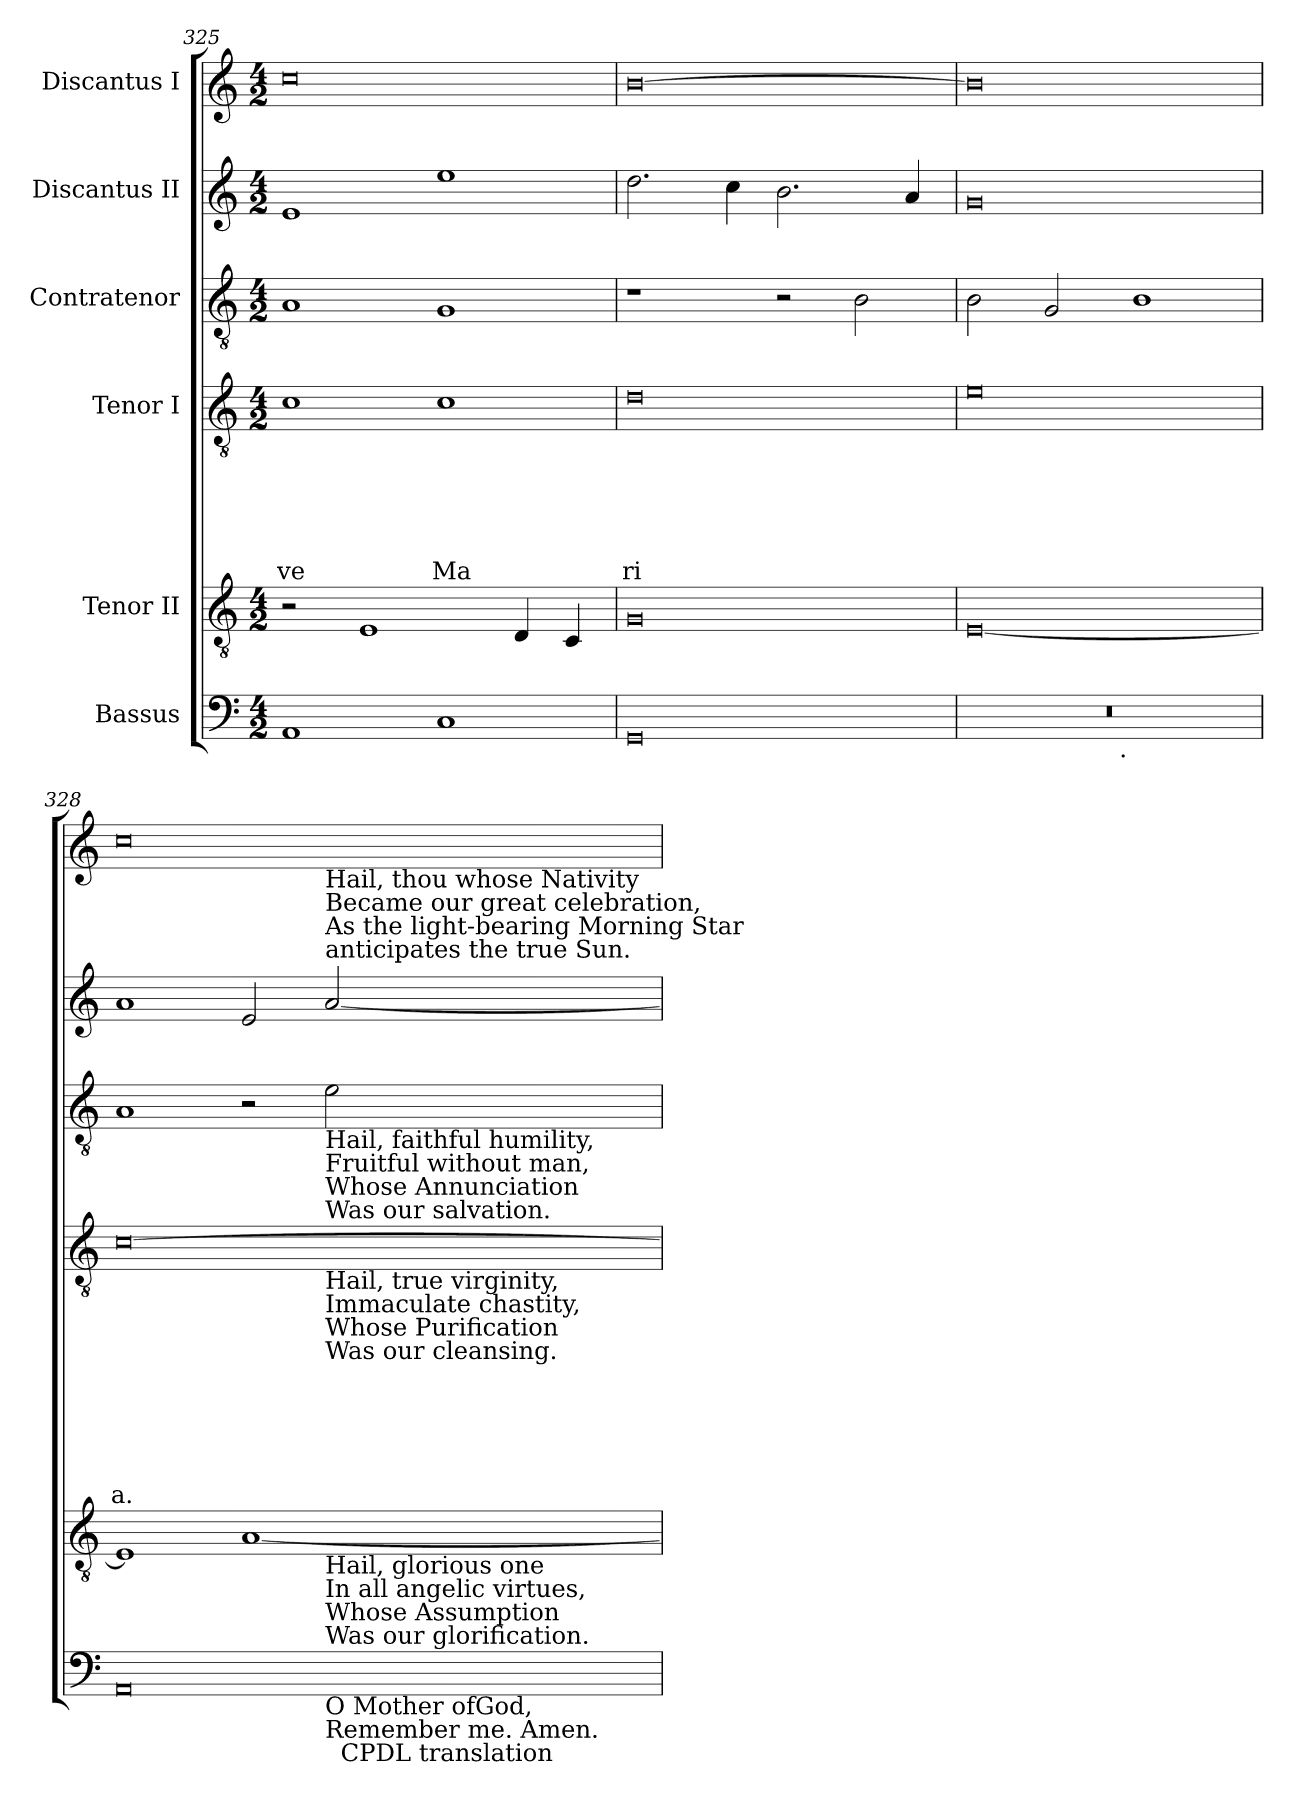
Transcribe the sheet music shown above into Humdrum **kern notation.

**kern	**kern	**kern	**text	**text	**text	**text	**text	**text	**kern	**kern	**kern
*part6	*part5	*part4	*part4	*part4	*part4	*part4	*part4	*part4	*part3	*part2	*part1
*staff6	*staff5	*staff4	*staff4	*staff4	*staff4	*staff4	*staff4	*staff4	*staff3	*staff2	*staff1
*I"Bassus	*I"Tenor II	*I"Tenor I	*	*	*	*	*	*	*I"Contratenor	*I"Discantus II	*I"Discantus I
*clefF4	*clefGv2	*clefGv2	*	*	*	*	*	*	*clefGv2	*clefG2	*clefG2
*k[]	*k[]	*k[]	*	*	*	*	*	*	*k[]	*k[]	*k[]
*C:	*C:	*C:	*	*	*	*	*	*	*C:	*C:	*C:
*M4/2	*M4/2	*M4/2	*	*	*	*	*	*	*M4/2	*M4/2	*M4/2
=325	=325	=325	=325	=325	=325	=325	=325	=325	=325	=325	=325
!	!	!	!	!	!	!	!	!LO:LY:b	!	!	!
1AA	2r	1c	.	.	.	.	.	ve	1A	1e	0cc
.	1E	.	.	.	.	.	.	.	.	.	.
!	!	!	!	!	!	!	!	!LO:LY:b	!	!	!
1C	.	1c	.	.	.	.	.	Ma	1G	1ee	.
.	4D/	.	.	.	.	.	.	.	.	.	.
.	4C/	.	.	.	.	.	.	.	.	.	.
=326	=326	=326	=326	=326	=326	=326	=326	=326	=326	=326	=326
!	!	!	!	!	!	!	!	!LO:LY:b	!	!	!
0GG	0G	0d	.	.	.	.	.	ri	1r	2.dd\	[>0b
.	.	.	.	.	.	.	.	.	.	4cc\	.
.	.	.	.	.	.	.	.	.	2r	2.b\	.
.	.	.	.	.	.	.	.	.	2B\	.	.
.	.	.	.	.	.	.	.	.	.	4a/	.
=327	=327	=327	=327	=327	=327	=327	=327	=327	=327	=327	=327
*^	*	*	*	*	*	*	*	*	*	*	*
0r	2ryy	[<0E	0e	.	.	.	.	.	.	2B\	0g	0b]
.	4...ryy	.	.	.	.	.	.	.	.	2G/	.	.
!	!LO:TX:b:t=.	!	!	!	!	!	!	!	!	!	!	!
.	1ryy	.	.	.	.	.	.	.	.	.	.	.
.	.	.	.	.	.	.	.	.	.	1B	.	.
.	32ryy	.	.	.	.	.	.	.	.	.	.	.
=328	=328	=328	=328	=328	=328	=328	=328	=328	=328	=328	=328	=328
!	!	!	!	!	!	!	!	!	!LO:LY:b	!	!	!
*	*	*^	*^	*	*	*	*	*	*	*	*	*
0AA	1.ryy	1E]	1.ryy	[>0c	1.ryy	.	.	.	.	.	a.	1A	1a	0cc
.	.	[<1A	.	.	.	.	.	.	.	.	.	2r	2e/	.
!	!	!	!	!	!	!	!	!	!	!	!	!	!LO:TX:a:t=Hail, thou whose Nativity\nBecame our great celebration,\nAs the light-bearing Morning Star\nanticipates the true Sun.	!
!	!	!	!	!	!	!	!	!	!	!	!	!LO:TX:b:t=Hail, faithful humility,\nFruitful without man,\nWhose Annunciation\nWas our salvation.	!	!
!	!	!	!	!	!LO:TX:b:t=Hail, true virginity,\nImmaculate chastity,\nWhose Purification\nWas our cleansing.	!	!	!	!	!	!	!	!	!
!	!	!	!LO:TX:b:t=Hail, glorious one\nIn all angelic virtues,\nWhose Assumption\nWas our glorification.	!	!	!	!	!	!	!	!	!	!	!
!	!LO:TX:b:t=O Mother ofGod,\nRemember me. Amen.\n                 CPDL translation	!	!	!	!	!	!	!	!	!	!	!	!	!
.	2ryy	.	2ryy	.	2ryy	.	.	.	.	.	.	2e\	[<2a/	.
*v	*v	*	*	*v	*v	*	*	*	*	*	*	*	*	*
*	*v	*v	*	*	*	*	*	*	*	*	*	*
=	=	=	=	=	=	=	=	=	=	=	=
*-	*-	*-	*-	*-	*-	*-	*-	*-	*-	*-	*-
